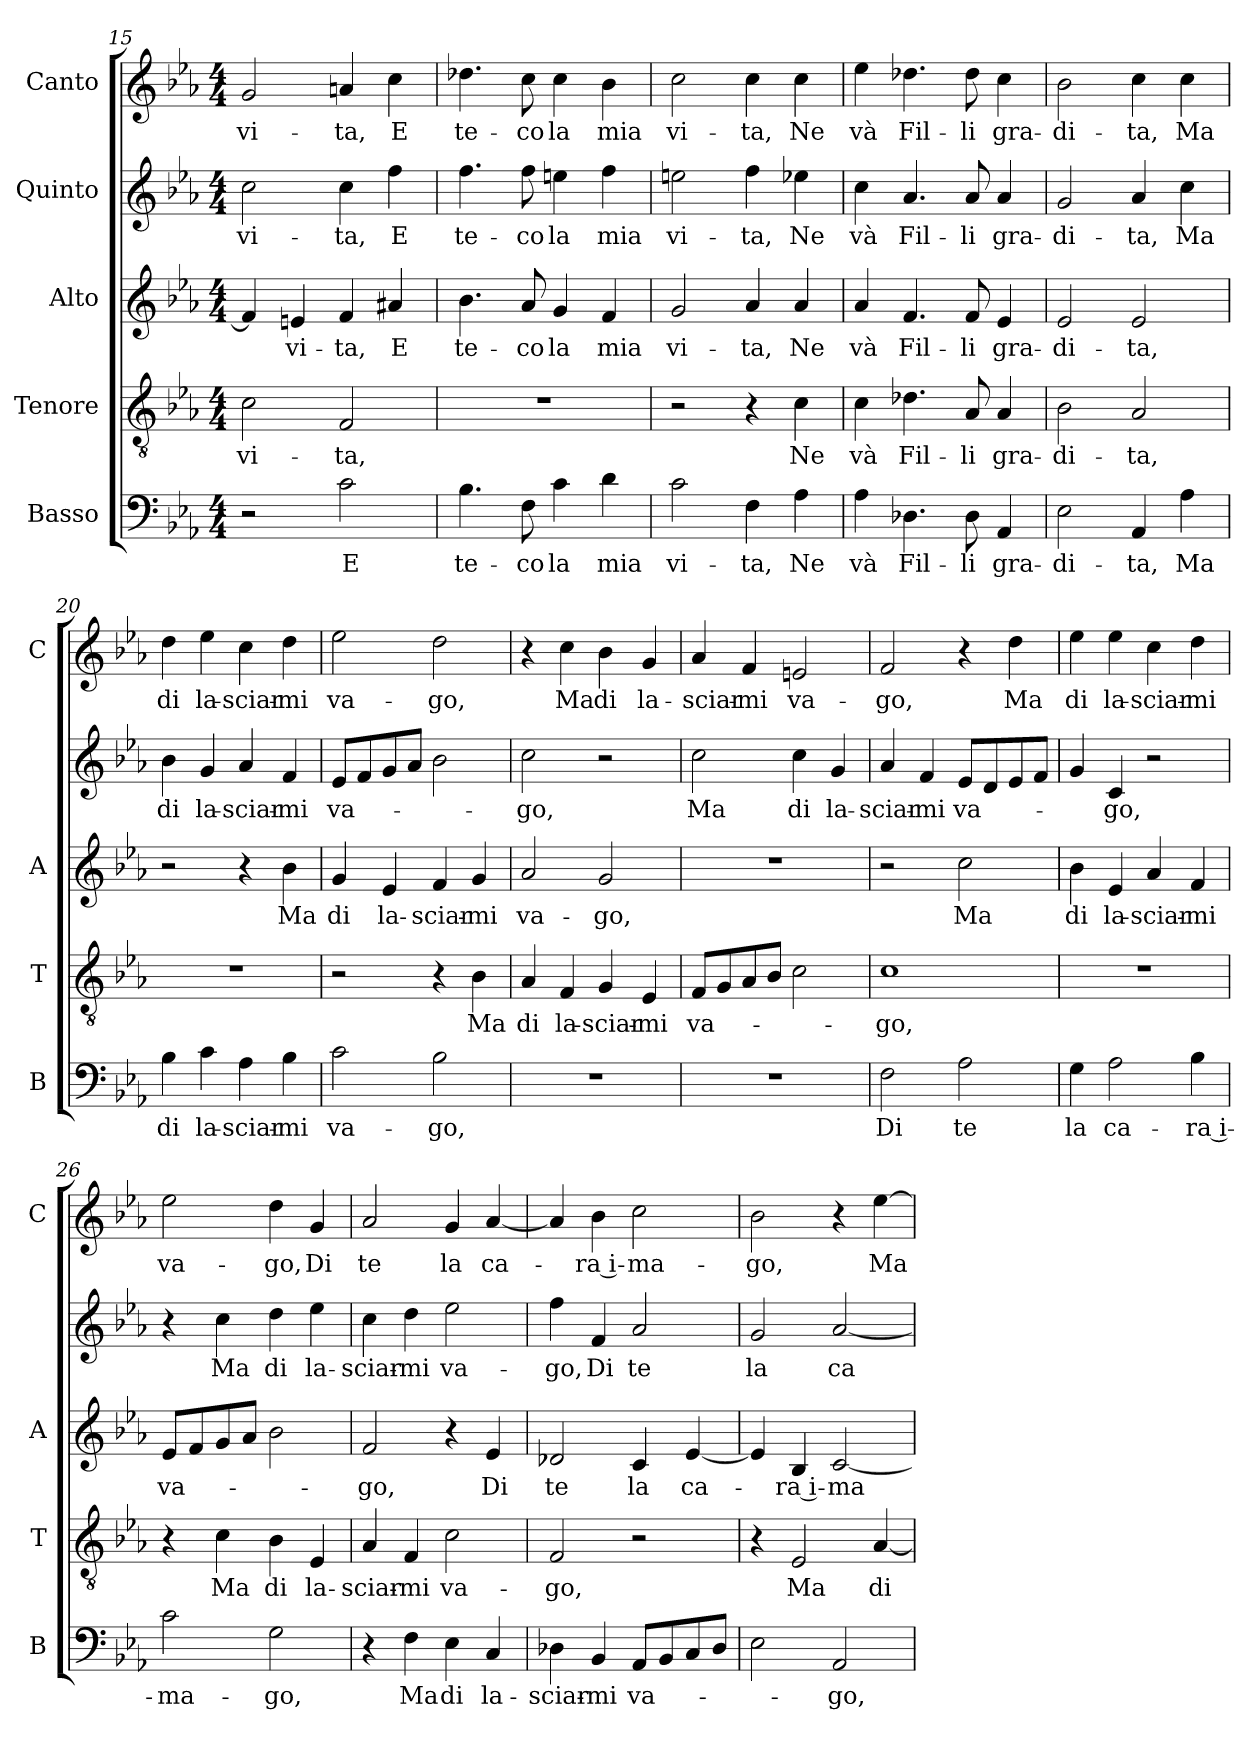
**kern	**text	**kern	**text	**kern	**text	**kern	**text	**kern	**text
*part5	*part5	*part4	*part4	*part3	*part3	*part2	*part2	*part1	*part1
*staff5	*staff5	*staff4	*staff4	*staff3	*staff3	*staff2	*staff2	*staff1	*staff1
*I"Basso	*	*I"Tenore	*	*I"Alto	*	*I"Quinto	*	*I"Canto	*
*I'B	*	*I'T	*	*I'A	*	*	*	*I'C	*
*clefF4	*	*clefGv2	*	*clefG2	*	*clefG2	*	*clefG2	*
*k[b-e-a-]	*	*k[b-e-a-]	*	*k[b-e-a-]	*	*k[b-e-a-]	*	*k[b-e-a-]	*
*E-:	*	*E-:	*	*E-:	*	*E-:	*	*E-:	*
*M4/4	*	*M4/4	*	*M4/4	*	*M4/4	*	*M4/4	*
=15	=15	=15	=15	=15	=15	=15	=15	=15	=15
!	!	!	!LO:LY:b	!	!	!	!LO:LY:b	!	!LO:LY:b
2r	.	2c\	vi-	4f/]	.	2cc\	vi-	2g/	vi-
!	!	!	!	!	!LO:LY:b	!	!	!	!
.	.	.	.	4en/	vi-	.	.	.	.
!	!LO:LY:b	!	!LO:LY:b	!	!LO:LY:b	!	!LO:LY:b	!	!LO:LY:b
2c\	E	2F/	-ta,	4f/	-ta,	4cc\	-ta,	4an/	-ta,
!	!	!	!	!	!LO:LY:b	!	!LO:LY:b	!	!LO:LY:b
.	.	.	.	4a#X/	E	4ff\	E	4cc\	E
=16	=16	=16	=16	=16	=16	=16	=16	=16	=16
!	!LO:LY:b	!	!	!	!LO:LY:b	!	!LO:LY:b	!	!LO:LY:b
4.B-\	te-	1r	.	4.b-\	te-	4.ff\	te-	4.dd-X\	te-
!	!LO:LY:b	!	!	!	!LO:LY:b	!	!LO:LY:b	!	!LO:LY:b
8F\	-co	.	.	8a-/	-co	8ff\	-co	8cc\	-co
!	!LO:LY:b	!	!	!	!LO:LY:b	!	!LO:LY:b	!	!LO:LY:b
4c\	la	.	.	4g/	la	4een\	la	4cc\	la
!	!LO:LY:b	!	!	!	!LO:LY:b	!	!LO:LY:b	!	!LO:LY:b
4d\	mia	.	.	4f/	mia	4ff\	mia	4b-\	mia
=17	=17	=17	=17	=17	=17	=17	=17	=17	=17
!	!LO:LY:b	!	!	!	!LO:LY:b	!	!LO:LY:b	!	!LO:LY:b
2c\	vi-	2r	.	2g/	vi-	2een\	vi-	2cc\	vi-
!	!LO:LY:b	!	!	!	!LO:LY:b	!	!LO:LY:b	!	!LO:LY:b
4F\	-ta,	4r	.	4a-/	-ta,	4ff\	-ta,	4cc\	-ta,
!	!LO:LY:b	!	!LO:LY:b	!	!LO:LY:b	!	!LO:LY:b	!	!LO:LY:b
4A-\	Ne	4c\	Ne	4a-/	Ne	4ee-X\	Ne	4cc\	Ne
=18	=18	=18	=18	=18	=18	=18	=18	=18	=18
!	!LO:LY:b	!	!LO:LY:b	!	!LO:LY:b	!	!LO:LY:b	!	!LO:LY:b
4A-\	và	4c\	và	4a-/	và	4cc\	và	4ee-\	và
!	!LO:LY:b	!	!LO:LY:b	!	!LO:LY:b	!	!LO:LY:b	!	!LO:LY:b
4.D-X\	Fil-	4.d-X\	Fil-	4.f/	Fil-	4.a-/	Fil-	4.dd-X\	Fil-
!	!LO:LY:b	!	!LO:LY:b	!	!LO:LY:b	!	!LO:LY:b	!	!LO:LY:b
8D-\	-li	8A-/	-li	8f/	-li	8a-/	-li	8dd-\	-li
!	!LO:LY:b	!	!LO:LY:b	!	!LO:LY:b	!	!LO:LY:b	!	!LO:LY:b
4AA-/	gra-	4A-/	gra-	4e-/	gra-	4a-/	gra-	4cc\	gra-
=19	=19	=19	=19	=19	=19	=19	=19	=19	=19
!	!LO:LY:b	!	!LO:LY:b	!	!LO:LY:b	!	!LO:LY:b	!	!LO:LY:b
2E-\	-di-	2B-\	-di-	2e-/	-di-	2g/	-di-	2b-\	-di-
!	!LO:LY:b	!	!LO:LY:b	!	!LO:LY:b	!	!LO:LY:b	!	!LO:LY:b
4AA-/	-ta,	2A-/	-ta,	2e-/	-ta,	4a-/	-ta,	4cc\	-ta,
!	!LO:LY:b	!	!	!	!	!	!LO:LY:b	!	!LO:LY:b
4A-\	Ma	.	.	.	.	4cc\	Ma	4cc\	Ma
=20	=20	=20	=20	=20	=20	=20	=20	=20	=20
!	!LO:LY:b	!	!	!	!	!	!LO:LY:b	!	!LO:LY:b
4B-\	di	1r	.	2r	.	4b-\	di	4dd\	di
!	!LO:LY:b	!	!	!	!	!	!LO:LY:b	!	!LO:LY:b
4c\	la-	.	.	.	.	4g/	la-	4ee-\	la-
!	!LO:LY:b	!	!	!	!	!	!LO:LY:b	!	!LO:LY:b
4A-\	-sciar-	.	.	4r	.	4a-/	-sciar-	4cc\	-sciar-
!	!LO:LY:b	!	!	!	!LO:LY:b	!	!LO:LY:b	!	!LO:LY:b
4B-\	-mi	.	.	4b-\	Ma	4f/	-mi	4dd\	-mi
!!LO:LB:g=z
=21	=21	=21	=21	=21	=21	=21	=21	=21	=21
!	!LO:LY:b	!	!	!	!LO:LY:b	!	!LO:LY:b	!	!LO:LY:b
2c\	va-	2r	.	4g/	di	8e-/L	va-	2ee-\	va-
.	.	.	.	.	.	8f/	.	.	.
!	!	!	!	!	!LO:LY:b	!	!	!	!
.	.	.	.	4e-/	la-	8g/	.	.	.
.	.	.	.	.	.	8a-/J	.	.	.
!	!LO:LY:b	!	!	!	!LO:LY:b	!	!	!	!LO:LY:b
2B-\	-go,	4r	.	4f/	-sciar-	2b-\	.	2dd\	-go,
!	!	!	!LO:LY:b	!	!LO:LY:b	!	!	!	!
.	.	4B-\	Ma	4g/	-mi	.	.	.	.
=22	=22	=22	=22	=22	=22	=22	=22	=22	=22
!	!	!	!LO:LY:b	!	!LO:LY:b	!	!LO:LY:b	!	!
1r	.	4A-/	di	2a-/	va-	2cc\	-go,	4r	.
!	!	!	!LO:LY:b	!	!	!	!	!	!LO:LY:b
.	.	4F/	la-	.	.	.	.	4cc\	Ma
!	!	!	!LO:LY:b	!	!LO:LY:b	!	!	!	!LO:LY:b
.	.	4G/	-sciar-	2g/	-go,	2r	.	4b-\	di
!	!	!	!LO:LY:b	!	!	!	!	!	!LO:LY:b
.	.	4E-/	-mi	.	.	.	.	4g/	la-
=23	=23	=23	=23	=23	=23	=23	=23	=23	=23
!	!	!	!LO:LY:b	!	!	!	!LO:LY:b	!	!LO:LY:b
1r	.	8F/L	va-	1r	.	2cc\	Ma	4a-/	-sciar-
.	.	8G/	.	.	.	.	.	.	.
!	!	!	!	!	!	!	!	!	!LO:LY:b
.	.	8A-/	.	.	.	.	.	4f/	-mi
.	.	8B-/J	.	.	.	.	.	.	.
!	!	!	!	!	!	!	!LO:LY:b	!	!LO:LY:b
.	.	2c\	.	.	.	4cc\	di	2en/	va-
!	!	!	!	!	!	!	!LO:LY:b	!	!
.	.	.	.	.	.	4g/	la-	.	.
=24	=24	=24	=24	=24	=24	=24	=24	=24	=24
!	!LO:LY:b	!	!LO:LY:b	!	!	!	!LO:LY:b	!	!LO:LY:b
2F\	Di	1c	-go,	2r	.	4a-/	-sciar-	2f/	-go,
!	!	!	!	!	!	!	!LO:LY:b	!	!
.	.	.	.	.	.	4f/	-mi	.	.
!	!LO:LY:b	!	!	!	!LO:LY:b	!	!LO:LY:b	!	!
2A-\	te	.	.	2cc\	Ma	8e-/L	va-	4r	.
.	.	.	.	.	.	8d/	.	.	.
!	!	!	!	!	!	!	!	!	!LO:LY:b
.	.	.	.	.	.	8e-/	.	4dd\	Ma
.	.	.	.	.	.	8f/J	.	.	.
=25	=25	=25	=25	=25	=25	=25	=25	=25	=25
!	!LO:LY:b	!	!	!	!LO:LY:b	!	!	!	!LO:LY:b
4G\	la	1r	.	4b-\	di	4g/	.	4ee-\	di
!	!LO:LY:b	!	!	!	!LO:LY:b	!	!LO:LY:b	!	!LO:LY:b
2A-\	ca-	.	.	4e-/	la-	4c/	-go,	4ee-\	la-
!	!	!	!	!	!LO:LY:b	!	!	!	!LO:LY:b
.	.	.	.	4a-/	-sciar-	2r	.	4cc\	-sciar-
!	!LO:LY:b	!	!	!	!LO:LY:b	!	!	!	!LO:LY:b
4B-\	-ra i-	.	.	4f/	-mi	.	.	4dd\	-mi
=26	=26	=26	=26	=26	=26	=26	=26	=26	=26
!	!LO:LY:b	!	!	!	!LO:LY:b	!	!	!	!LO:LY:b
2c\	-ma-	4r	.	8e-/L	va-	4r	.	2ee-\	va-
.	.	.	.	8f/	.	.	.	.	.
!	!	!	!LO:LY:b	!	!	!	!LO:LY:b	!	!
.	.	4c\	Ma	8g/	.	4cc\	Ma	.	.
.	.	.	.	8a-/J	.	.	.	.	.
!	!LO:LY:b	!	!LO:LY:b	!	!	!	!LO:LY:b	!	!LO:LY:b
2G\	-go,	4B-\	di	2b-\	.	4dd\	di	4dd\	-go,
!	!	!	!LO:LY:b	!	!	!	!LO:LY:b	!	!LO:LY:b
.	.	4E-/	la-	.	.	4ee-\	la-	4g/	Di
=27	=27	=27	=27	=27	=27	=27	=27	=27	=27
!	!	!	!LO:LY:b	!	!LO:LY:b	!	!LO:LY:b	!	!LO:LY:b
4r	.	4A-/	-sciar-	2f/	-go,	4cc\	-sciar-	2a-/	te
!	!LO:LY:b	!	!LO:LY:b	!	!	!	!LO:LY:b	!	!
4F\	Ma	4F/	-mi	.	.	4dd\	-mi	.	.
!	!LO:LY:b	!	!LO:LY:b	!	!	!	!LO:LY:b	!	!LO:LY:b
4E-\	di	2c\	va-	4r	.	2ee-\	va-	4g/	la
!	!LO:LY:b	!	!	!	!LO:LY:b	!	!	!	!LO:LY:b
4C/	la-	.	.	4e-/	Di	.	.	[4a-/	ca-
!!LO:LB:g=z
=28	=28	=28	=28	=28	=28	=28	=28	=28	=28
!	!LO:LY:b	!	!LO:LY:b	!	!LO:LY:b	!	!LO:LY:b	!	!
4D-X\	-sciar-	2F/	-go,	2d-X/	te	4ff\	-go,	4a-/]	.
!	!LO:LY:b	!	!	!	!	!	!LO:LY:b	!	!LO:LY:b
4BB-/	-mi	.	.	.	.	4f/	Di	4b-\	-ra i-
!	!LO:LY:b	!	!	!	!LO:LY:b	!	!LO:LY:b	!	!LO:LY:b
8AA-/L	va-	2r	.	4c/	la	2a-/	te	2cc\	-ma-
8BB-/	.	.	.	.	.	.	.	.	.
!	!	!	!	!	!LO:LY:b	!	!	!	!
8C/	.	.	.	[4e-/	ca-	.	.	.	.
8D-/J	.	.	.	.	.	.	.	.	.
=29	=29	=29	=29	=29	=29	=29	=29	=29	=29
!	!	!	!	!	!	!	!LO:LY:b	!	!LO:LY:b
2E-\	.	4r	.	4e-/]	.	2g/	la	2b-\	-go,
!	!	!	!LO:LY:b	!	!LO:LY:b	!	!	!	!
.	.	2E-/	Ma	4B-/	-ra i-	.	.	.	.
!	!LO:LY:b	!	!	!	!LO:LY:b	!	!LO:LY:b	!	!
2AA-/	-go,	.	.	[2c/	-ma-	[2a-/	ca-	4r	.
!	!	!	!LO:LY:b	!	!	!	!	!	!LO:LY:b
.	.	[4A-/	di	.	.	.	.	[4ee-\	Ma
=	=	=	=	=	=	=	=	=	=
*-	*-	*-	*-	*-	*-	*-	*-	*-	*-
